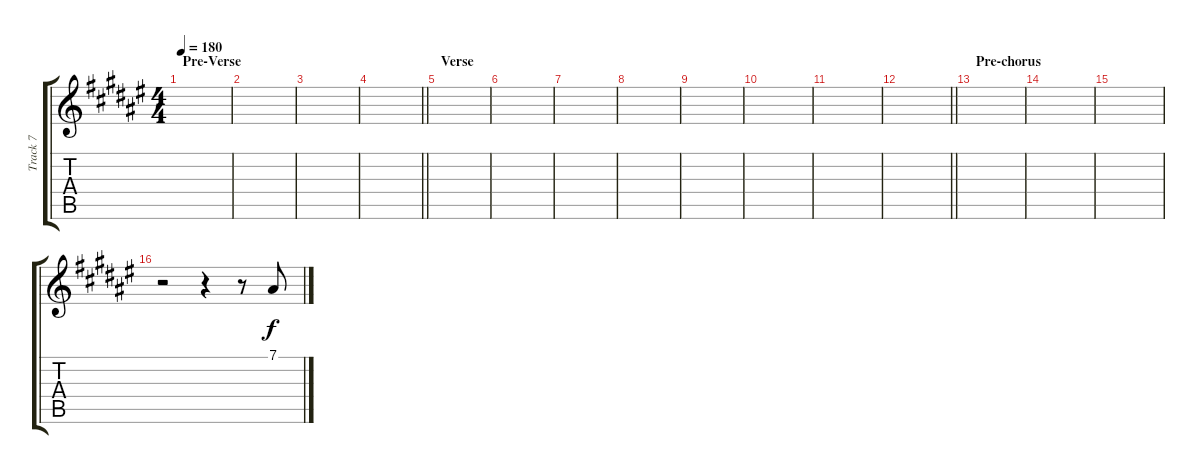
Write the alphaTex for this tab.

\track ("Track 7" "Track 7") {instrument lead1square}
\staff {score tabs}
\tuning (Eb4 Bb3 Gb3 Db3 Ab2 Eb2) {hide}
\ts (4 4)
\section ("" "Pre-Verse")
\tempo 180
\clef g2
\ks f#
|
|
|
\barLineRight lightlight
|
\section ("" "Verse")
|
|
|
|
|
|
|
\barLineRight lightlight
|
\section ("" "Pre-chorus")
|
|
|
r.2 r.4 r.8 7.1.8
